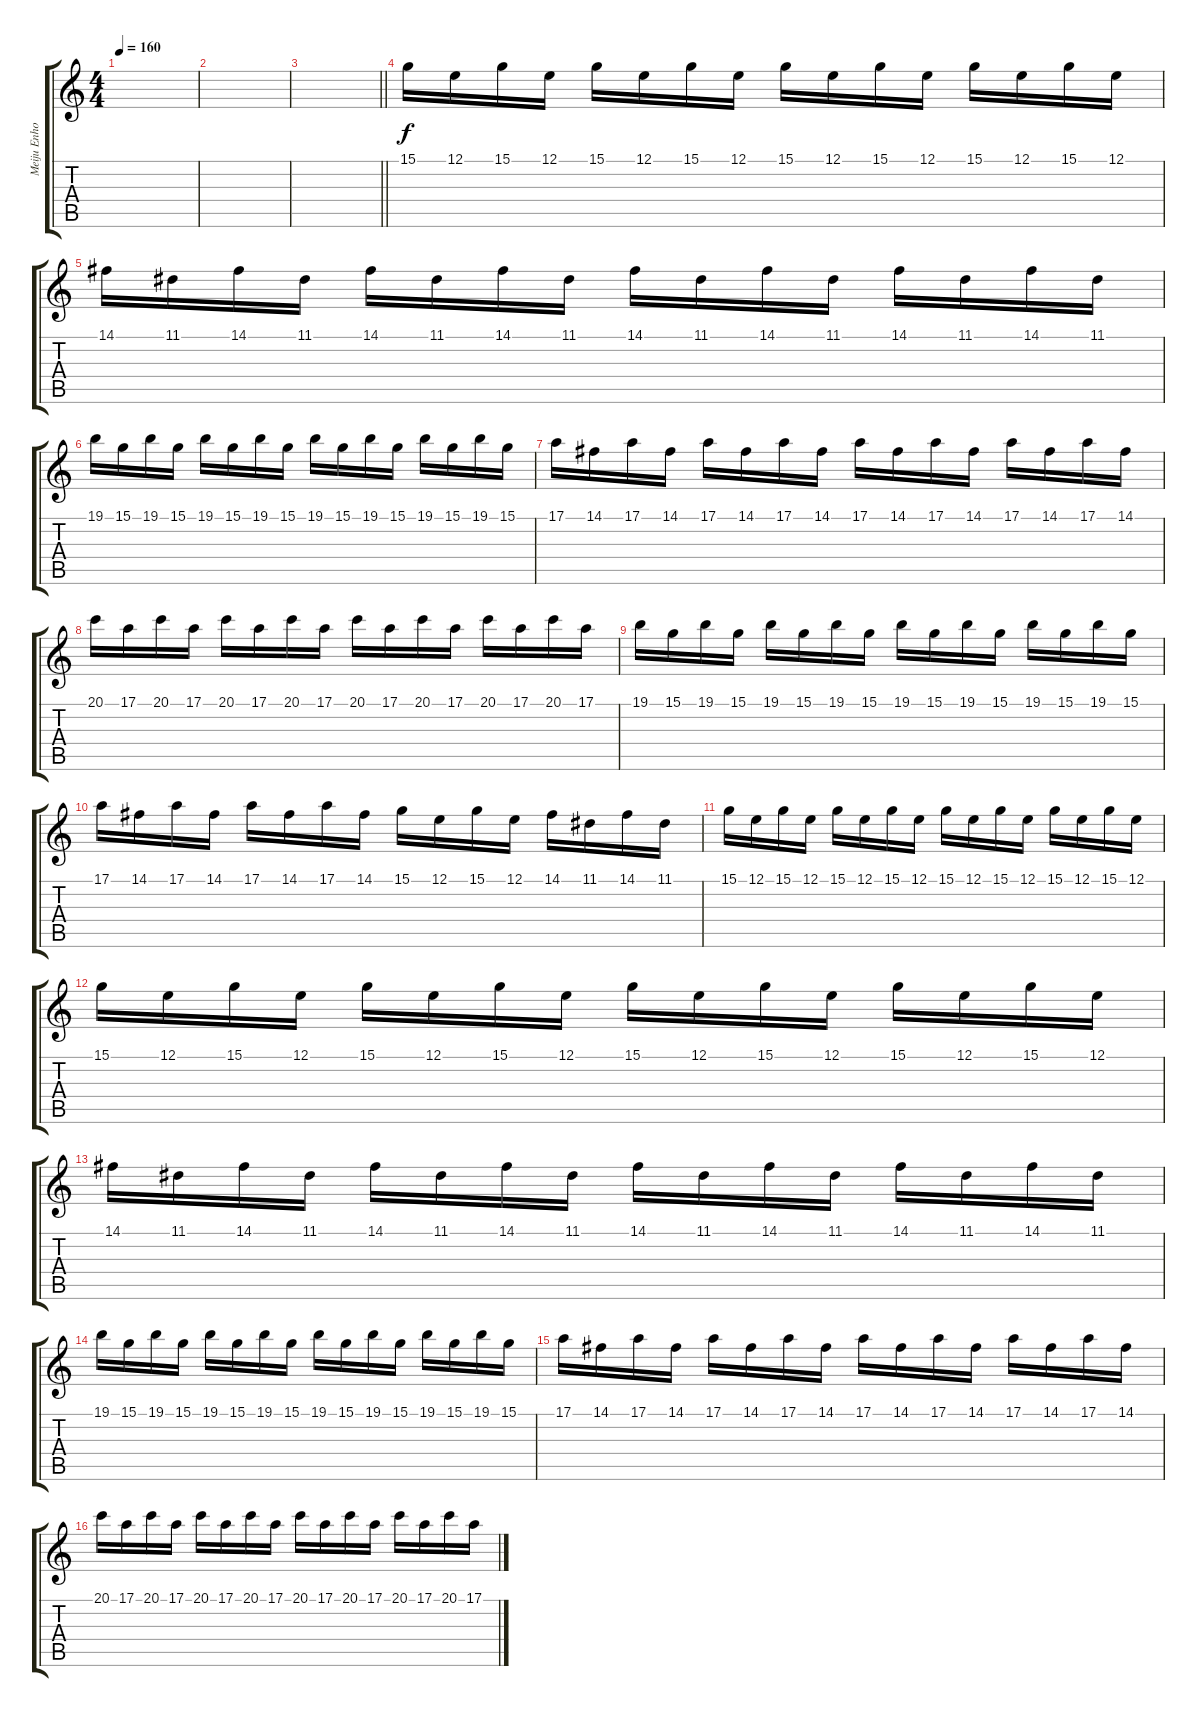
\track ("Meiju Enho" "Meiju Enho") {instrument stringensemble1}
\staff {score tabs}
\tuning (E4 B3 G3 D3 A2 E2) {hide}
\ts (4 4)
\tempo 160
\clef g2
\ks c
|
|
\barLineRight lightlight
|
15.1.16 12.1.16 15.1.16 12.1.16 15.1.16 12.1.16 15.1.16 12.1.16 15.1.16 12.1.16 15.1.16 12.1.16 15.1.16 12.1.16 15.1.16 12.1.16 |
14.1.16 11.1.16 14.1.16 11.1.16 14.1.16 11.1.16 14.1.16 11.1.16 14.1.16 11.1.16 14.1.16 11.1.16 14.1.16 11.1.16 14.1.16 11.1.16 |
19.1.16 15.1.16 19.1.16 15.1.16 19.1.16 15.1.16 19.1.16 15.1.16 19.1.16 15.1.16 19.1.16 15.1.16 19.1.16 15.1.16 19.1.16 15.1.16 |
17.1.16 14.1.16 17.1.16 14.1.16 17.1.16 14.1.16 17.1.16 14.1.16 17.1.16 14.1.16 17.1.16 14.1.16 17.1.16 14.1.16 17.1.16 14.1.16 |
20.1.16 17.1.16 20.1.16 17.1.16 20.1.16 17.1.16 20.1.16 17.1.16 20.1.16 17.1.16 20.1.16 17.1.16 20.1.16 17.1.16 20.1.16 17.1.16 |
19.1.16 15.1.16 19.1.16 15.1.16 19.1.16 15.1.16 19.1.16 15.1.16 19.1.16 15.1.16 19.1.16 15.1.16 19.1.16 15.1.16 19.1.16 15.1.16 |
17.1.16 14.1.16 17.1.16 14.1.16 17.1.16 14.1.16 17.1.16 14.1.16 15.1.16 12.1.16 15.1.16 12.1.16 14.1.16 11.1.16 14.1.16 11.1.16 |
15.1.16 12.1.16 15.1.16 12.1.16 15.1.16 12.1.16 15.1.16 12.1.16 15.1.16 12.1.16 15.1.16 12.1.16 15.1.16 12.1.16 15.1.16 12.1.16 |
15.1.16 12.1.16 15.1.16 12.1.16 15.1.16 12.1.16 15.1.16 12.1.16 15.1.16 12.1.16 15.1.16 12.1.16 15.1.16 12.1.16 15.1.16 12.1.16 |
14.1.16 11.1.16 14.1.16 11.1.16 14.1.16 11.1.16 14.1.16 11.1.16 14.1.16 11.1.16 14.1.16 11.1.16 14.1.16 11.1.16 14.1.16 11.1.16 |
19.1.16 15.1.16 19.1.16 15.1.16 19.1.16 15.1.16 19.1.16 15.1.16 19.1.16 15.1.16 19.1.16 15.1.16 19.1.16 15.1.16 19.1.16 15.1.16 |
17.1.16 14.1.16 17.1.16 14.1.16 17.1.16 14.1.16 17.1.16 14.1.16 17.1.16 14.1.16 17.1.16 14.1.16 17.1.16 14.1.16 17.1.16 14.1.16 |
20.1.16 17.1.16 20.1.16 17.1.16 20.1.16 17.1.16 20.1.16 17.1.16 20.1.16 17.1.16 20.1.16 17.1.16 20.1.16 17.1.16 20.1.16 17.1.16
